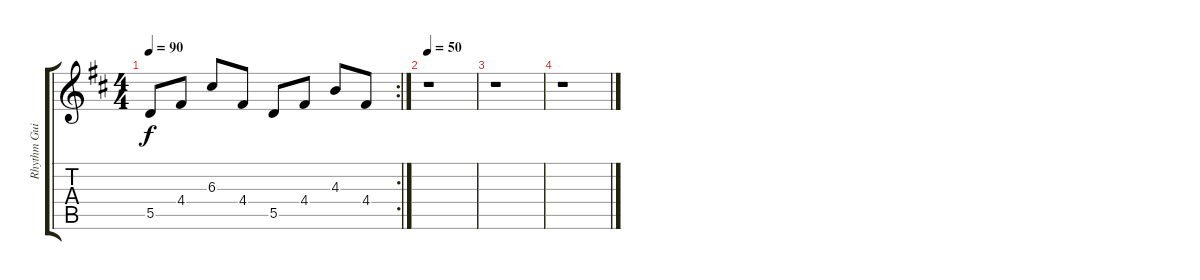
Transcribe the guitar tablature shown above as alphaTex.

\track ("Rhythm Guitar 1" "Rhythm Gui") {instrument overdrivenguitar}
\staff {score tabs}
\tuning (E4 B3 G3 D3 A2 E2) {hide}
\rc 2
\ts (4 4)
\tempo 90
\clef g2
\ks d
5.5.8{dy f} 4.4.8 6.3.8 4.4.8 5.5.8 4.4.8 4.3.8 4.4.8 |
\tempo 50
r.1 |
r.1 |
r.1
